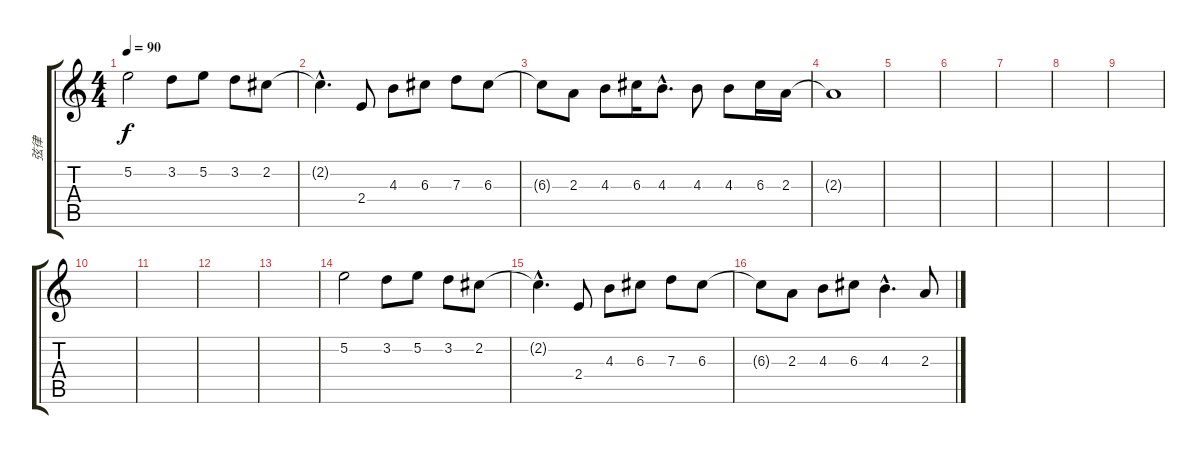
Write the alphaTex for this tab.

\track ("弦律" "弦律") {instrument distortionguitar}
\staff {score tabs}
\tuning (E4 B3 G3 D3 A2 E2) {hide}
\ts (4 4)
\tempo 90
\clef g2
\ks c
5.2.2{dy f} 3.2.8 5.2.8 3.2.8 2.2.8 |
2.2{hac t}.4{d} 2.4.8 4.3.8 6.3.8 7.3.8 6.3.8 |
6.3{t}.8 2.3.8 4.3.8 6.3.16 4.3{hac}.8{d} 4.3.8 4.3.8 6.3.16 2.3.16 |
2.3{t}.1 |
|
|
|
|
|
|
|
|
|
5.2.2 3.2.8 5.2.8 3.2.8 2.2.8 |
2.2{hac t}.4{d} 2.4.8 4.3.8 6.3.8 7.3.8 6.3.8 |
6.3{t}.8 2.3.8 4.3.8 6.3.8 4.3{hac}.4{d} 2.3.8
